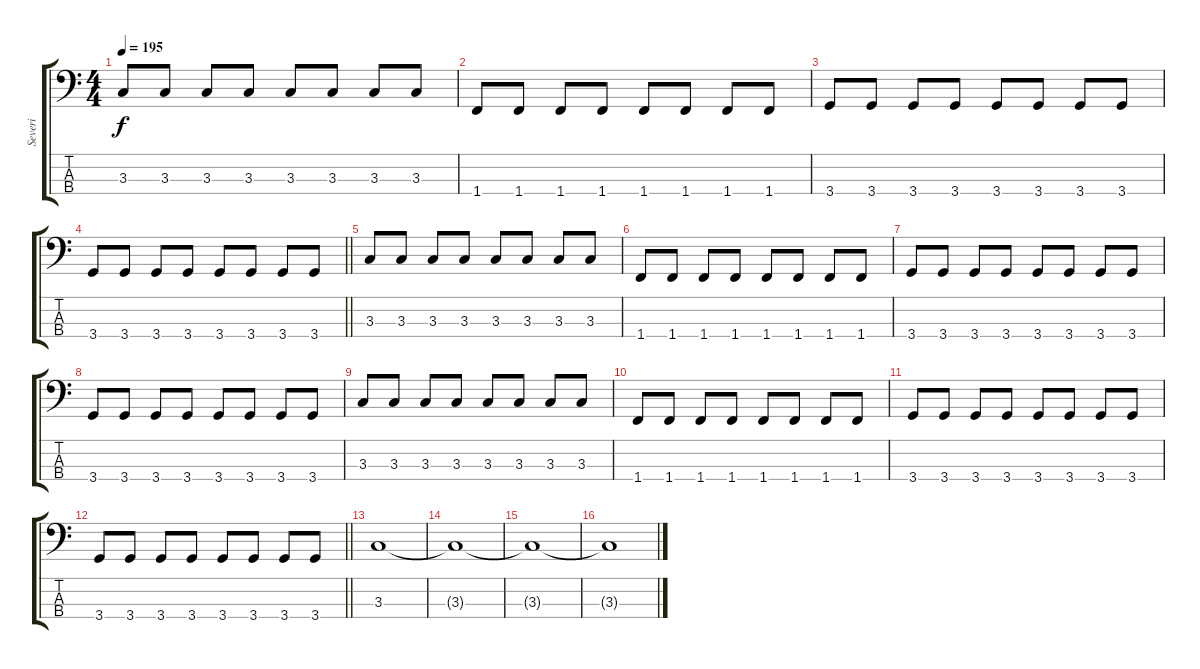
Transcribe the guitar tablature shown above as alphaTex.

\track ("Severi" "Severi") {instrument electricbasspick}
\staff {score tabs}
\tuning (G2 D2 A1 E1) {hide}
\ts (4 4)
\tempo 195
\clef f4
\ks c
3.3.8{dy f} 3.3.8 3.3.8 3.3.8 3.3.8 3.3.8 3.3.8 3.3.8 |
1.4.8 1.4.8 1.4.8 1.4.8 1.4.8 1.4.8 1.4.8 1.4.8 |
3.4.8 3.4.8 3.4.8 3.4.8 3.4.8 3.4.8 3.4.8 3.4.8 |
\barLineRight lightlight
3.4.8 3.4.8 3.4.8 3.4.8 3.4.8 3.4.8 3.4.8 3.4.8 |
3.3.8 3.3.8 3.3.8 3.3.8 3.3.8 3.3.8 3.3.8 3.3.8 |
1.4.8 1.4.8 1.4.8 1.4.8 1.4.8 1.4.8 1.4.8 1.4.8 |
3.4.8 3.4.8 3.4.8 3.4.8 3.4.8 3.4.8 3.4.8 3.4.8 |
3.4.8 3.4.8 3.4.8 3.4.8 3.4.8 3.4.8 3.4.8 3.4.8 |
3.3.8 3.3.8 3.3.8 3.3.8 3.3.8 3.3.8 3.3.8 3.3.8 |
1.4.8 1.4.8 1.4.8 1.4.8 1.4.8 1.4.8 1.4.8 1.4.8 |
3.4.8 3.4.8 3.4.8 3.4.8 3.4.8 3.4.8 3.4.8 3.4.8 |
\barLineRight lightlight
3.4.8 3.4.8 3.4.8 3.4.8 3.4.8 3.4.8 3.4.8 3.4.8 |
3.3.1 |
3.3{t}.1 |
3.3{t}.1 |
3.3{t}.1
